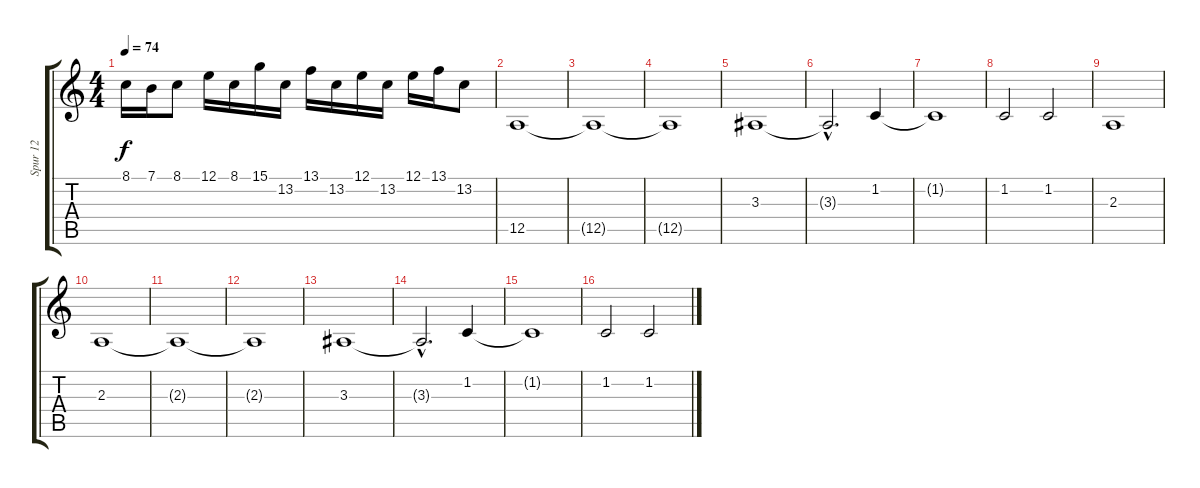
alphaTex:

\track ("Spur 12" "Spur 12") {instrument viola}
\staff {score tabs}
\tuning (E4 B3 G3 D3 A2 E2) {hide}
\ts (4 4)
\tempo 74
\clef g2
\ks c
8.1.16{dy f} 7.1.16 8.1.8 12.1.16 8.1.16 15.1.16 13.2.16 13.1.16 13.2.16 12.1.16 13.2.16 12.1.16 13.1.16 13.2.8 |
12.5.1 |
12.5{t}.1 |
12.5{t}.1 |
3.3.1 |
3.3{hac t}.2{d} 1.2.4 |
1.2{t}.1 |
1.2.2 1.2.2 |
2.3.1 |
2.3.1 |
2.3{t}.1 |
2.3{t}.1 |
3.3.1 |
3.3{hac t}.2{d} 1.2.4 |
1.2{t}.1 |
1.2.2 1.2.2
